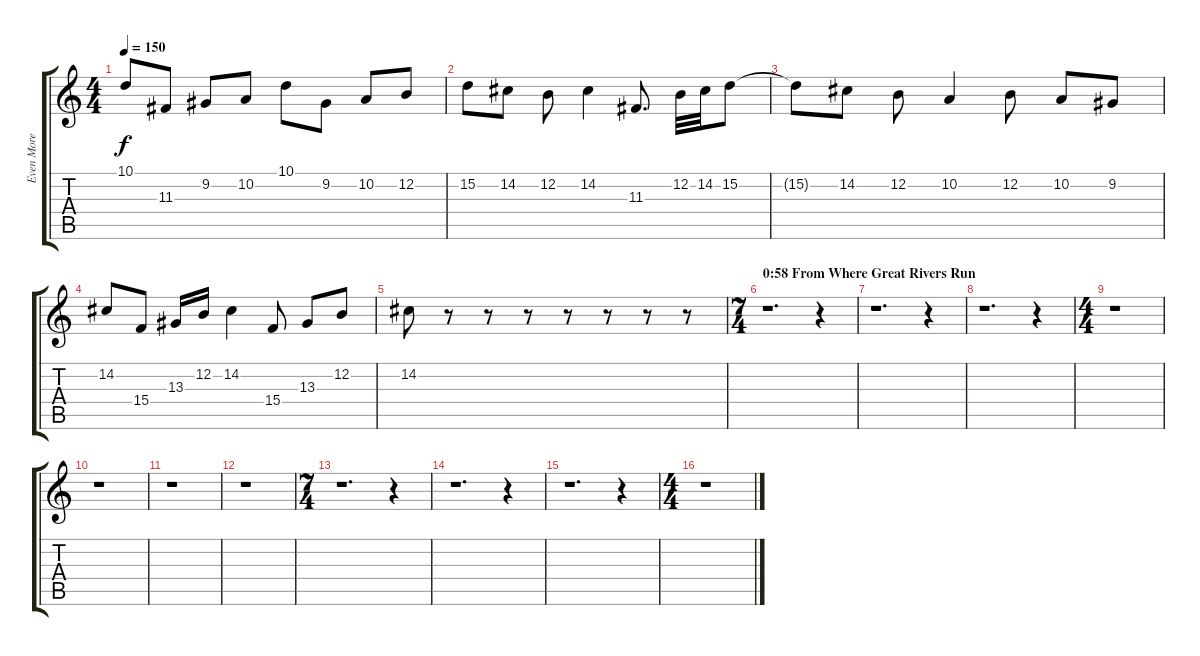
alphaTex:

\track ("Even More Keys" "Even More ") {instrument acousticgrandpiano}
\staff {score tabs}
\tuning (E4 B3 G3 D3 A2 E2) {hide}
\ts (4 4)
\tempo 150
\clef g2
\ks c
10.1{t}.8{dy f} 11.3.8 9.2.8 10.2.8 10.1.8 9.2.8 10.2.8 12.2.8 |
15.2.8 14.2.8 12.2.8 14.2.4 11.3.8{d} 12.2.32 14.2.32 15.2.8 |
15.2{t}.8 14.2.8 12.2.8 10.2.4 12.2.8 10.2.8 9.2.8 |
14.2.8 15.4.8 13.3.16 12.2.16 14.2.4 15.4.8 13.3.8 12.2.8 |
14.2.8 r.8 r.8 r.8 r.8 r.8 r.8 r.8 |
\ts (7 4)
\section ("" "0:58 From Where Great Rivers Run")
r.1{d} r.4 |
r.1{d} r.4 |
r.1{d} r.4 |
\ts (4 4)
r.1 |
r.1 |
r.1 |
r.1 |
\ts (7 4)
r.1{d} r.4 |
r.1{d} r.4 |
r.1{d} r.4 |
\ts (4 4)
r.1
